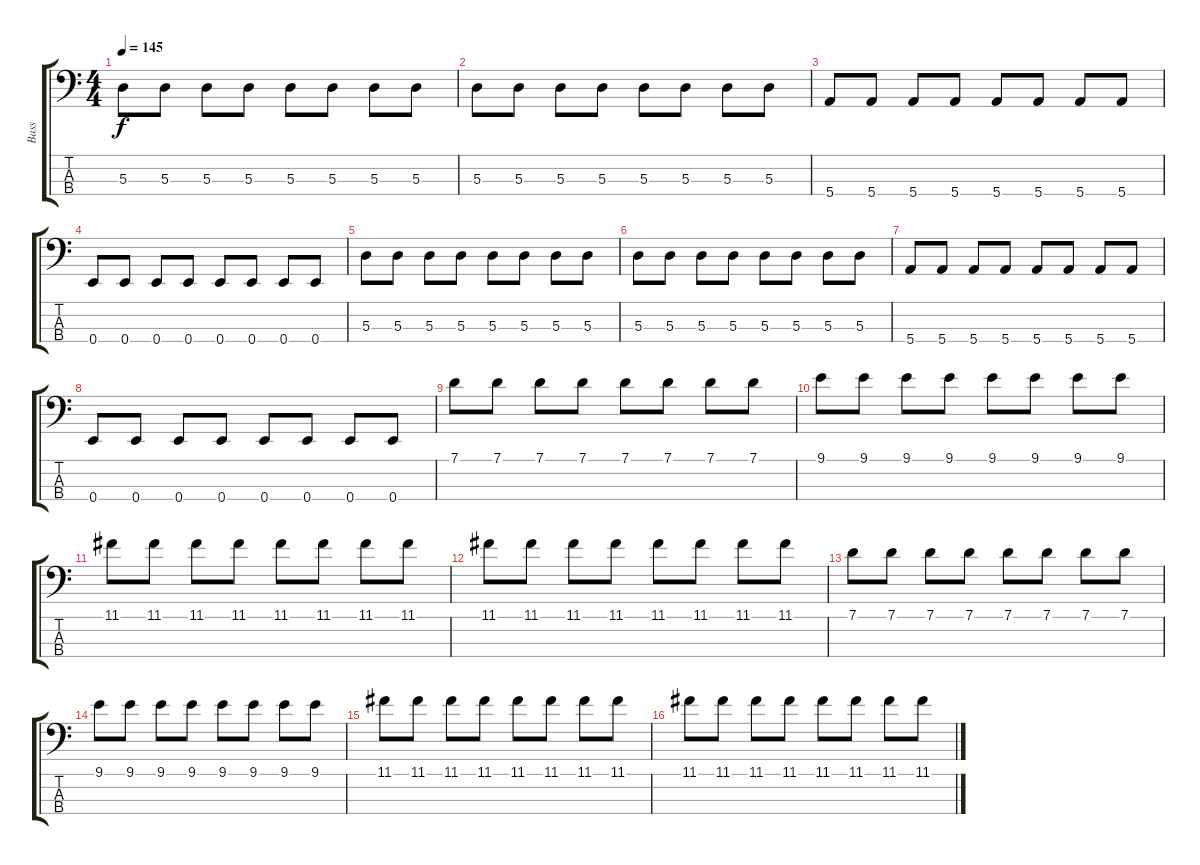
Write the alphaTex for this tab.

\track ("Bass" "Bass") {instrument electricbasspick bank 255}
\staff {score tabs}
\tuning (G2 D2 A1 E1) {hide}
\ts (4 4)
\tempo 145
\clef f4
\ks c
5.3.8{dy f} 5.3.8 5.3.8 5.3.8 5.3.8 5.3.8 5.3.8 5.3.8 |
5.3.8 5.3.8 5.3.8 5.3.8 5.3.8 5.3.8 5.3.8 5.3.8 |
5.4.8 5.4.8 5.4.8 5.4.8 5.4.8 5.4.8 5.4.8 5.4.8 |
0.4.8 0.4.8 0.4.8 0.4.8 0.4.8 0.4.8 0.4.8 0.4.8 |
5.3.8 5.3.8 5.3.8 5.3.8 5.3.8 5.3.8 5.3.8 5.3.8 |
5.3.8 5.3.8 5.3.8 5.3.8 5.3.8 5.3.8 5.3.8 5.3.8 |
5.4.8 5.4.8 5.4.8 5.4.8 5.4.8 5.4.8 5.4.8 5.4.8 |
0.4.8 0.4.8 0.4.8 0.4.8 0.4.8 0.4.8 0.4.8 0.4.8 |
7.1.8 7.1.8 7.1.8 7.1.8 7.1.8 7.1.8 7.1.8 7.1.8 |
9.1.8 9.1.8 9.1.8 9.1.8 9.1.8 9.1.8 9.1.8 9.1.8 |
11.1.8 11.1.8 11.1.8 11.1.8 11.1.8 11.1.8 11.1.8 11.1.8 |
11.1.8 11.1.8 11.1.8 11.1.8 11.1.8 11.1.8 11.1.8 11.1.8 |
7.1.8 7.1.8 7.1.8 7.1.8 7.1.8 7.1.8 7.1.8 7.1.8 |
9.1.8 9.1.8 9.1.8 9.1.8 9.1.8 9.1.8 9.1.8 9.1.8 |
11.1.8 11.1.8 11.1.8 11.1.8 11.1.8 11.1.8 11.1.8 11.1.8 |
11.1.8 11.1.8 11.1.8 11.1.8 11.1.8 11.1.8 11.1.8 11.1.8
